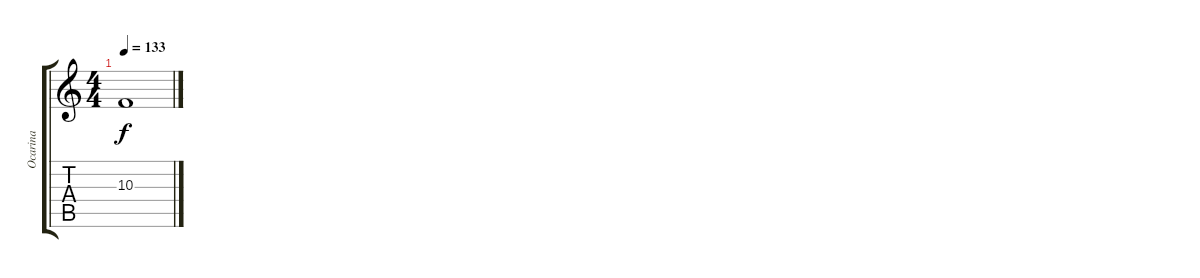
\track ("Ocarina" "Ocarina") {instrument ocarina}
\staff {score tabs}
\tuning (E4 B3 G3 D3 A2 E2) {hide}
\ts (4 4)
\tempo 133
\clef g2
\ks c
10.3.1{dy f}
